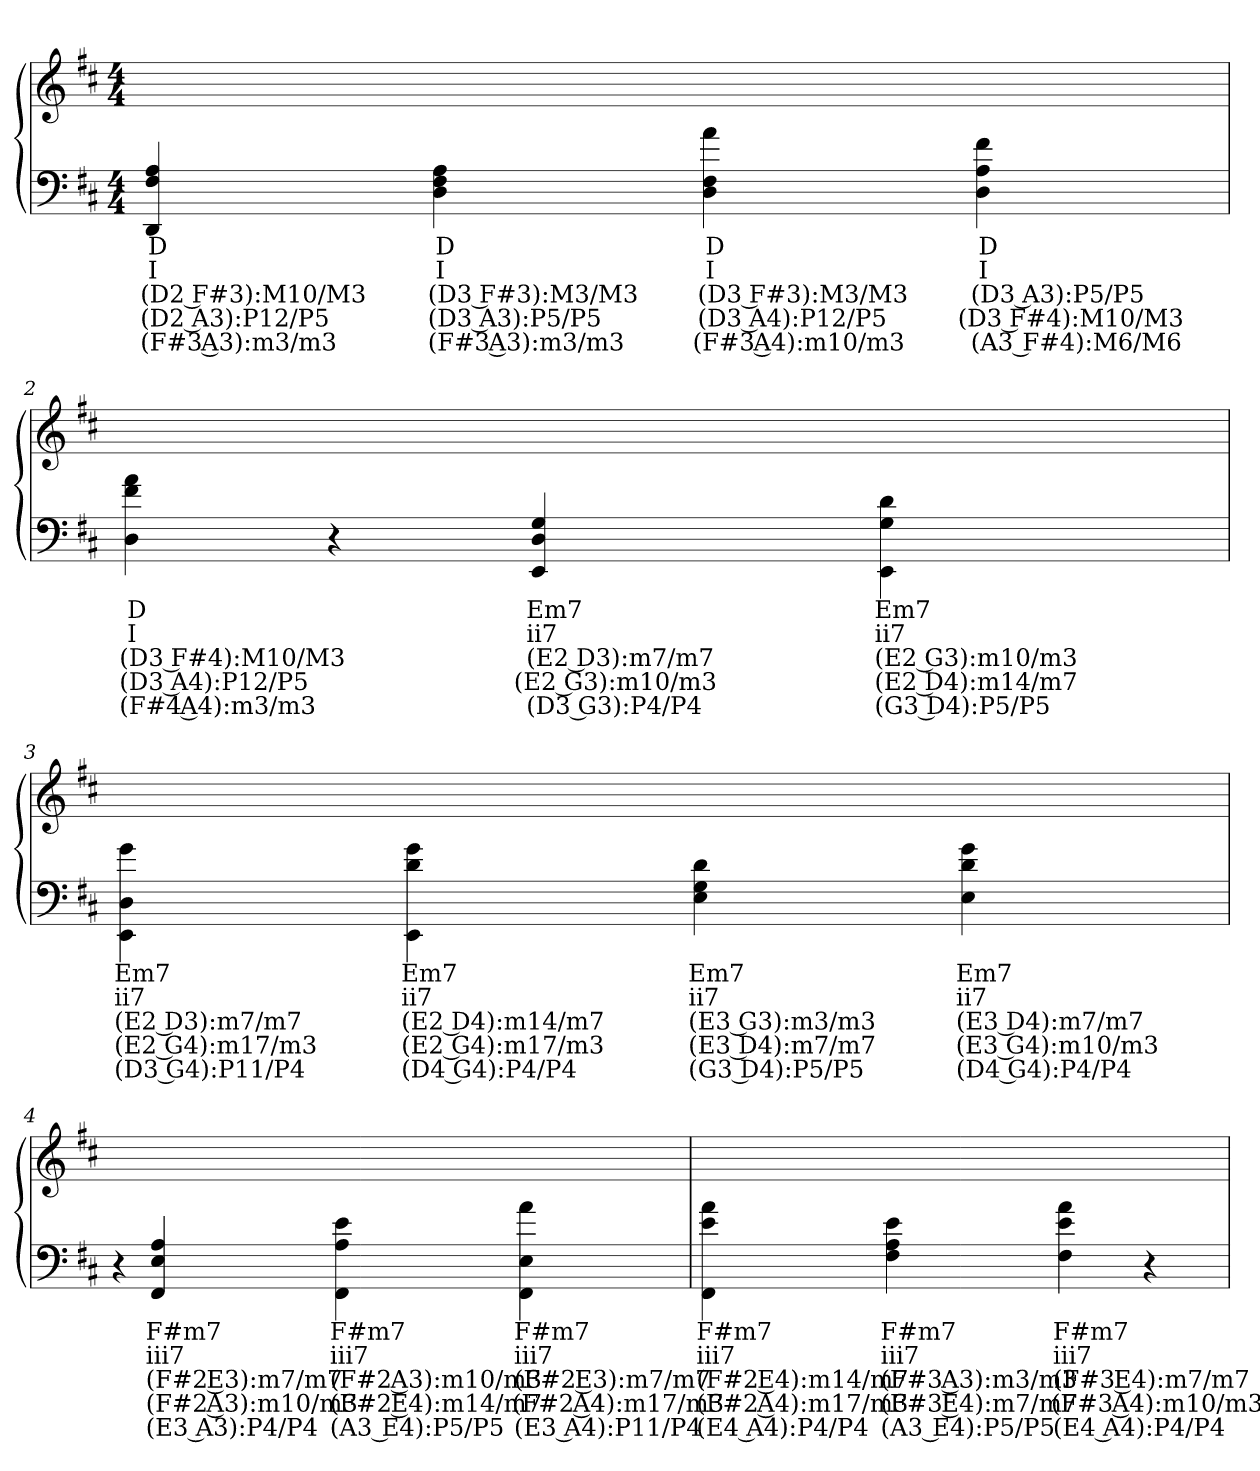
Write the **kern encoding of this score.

**kern	**text	**text	**text	**text	**text	**kern
*part2	*part2	*part2	*part2	*part2	*part2	*part1
*staff2	*staff2	*staff2	*staff2	*staff2	*staff2	*staff1
*clefF4	*	*	*	*	*	*clefG2
*k[f#c#]	*	*	*	*	*	*k[f#c#]
*D:	*	*	*	*	*	*D:
*M4/4	*	*	*	*	*	*M4/4
*MM60	*	*	*	*	*	*MM60
=1	=1	=1	=1	=1	=1	=1
4DD 4F# 4A	D	I	(D2 F#3):M10/M3	(D2 A3):P12/P5	(F#3 A3):m3/m3	1ryy
4D 4F# 4A	D	I	(D3 F#3):M3/M3	(D3 A3):P5/P5	(F#3 A3):m3/m3	.
4D 4F# 4a	D	I	(D3 F#3):M3/M3	(D3 A4):P12/P5	(F#3 A4):m10/m3	.
4D 4A 4f#	D	I	(D3 A3):P5/P5	(D3 F#4):M10/M3	(A3 F#4):M6/M6	.
=2	=2	=2	=2	=2	=2	=2
4D 4f# 4a	D	I	(D3 F#4):M10/M3	(D3 A4):P12/P5	(F#4 A4):m3/m3	1ryy
4r	.	.	.	.	.	.
4EE 4D 4G	Em7	ii7	(E2 D3):m7/m7	(E2 G3):m10/m3	(D3 G3):P4/P4	.
4EE 4G 4d	Em7	ii7	(E2 G3):m10/m3	(E2 D4):m14/m7	(G3 D4):P5/P5	.
=3	=3	=3	=3	=3	=3	=3
4EE 4D 4g	Em7	ii7	(E2 D3):m7/m7	(E2 G4):m17/m3	(D3 G4):P11/P4	1ryy
4EE 4d 4g	Em7	ii7	(E2 D4):m14/m7	(E2 G4):m17/m3	(D4 G4):P4/P4	.
4E 4G 4d	Em7	ii7	(E3 G3):m3/m3	(E3 D4):m7/m7	(G3 D4):P5/P5	.
4E 4d 4g	Em7	ii7	(E3 D4):m7/m7	(E3 G4):m10/m3	(D4 G4):P4/P4	.
=4	=4	=4	=4	=4	=4	=4
4r	.	.	.	.	.	1ryy
4FF# 4E 4A	F#m7	iii7	(F#2 E3):m7/m7	(F#2 A3):m10/m3	(E3 A3):P4/P4	.
4FF# 4A 4e	F#m7	iii7	(F#2 A3):m10/m3	(F#2 E4):m14/m7	(A3 E4):P5/P5	.
4FF# 4E 4a	F#m7	iii7	(F#2 E3):m7/m7	(F#2 A4):m17/m3	(E3 A4):P11/P4	.
=5	=5	=5	=5	=5	=5	=5
4FF# 4e 4a	F#m7	iii7	(F#2 E4):m14/m7	(F#2 A4):m17/m3	(E4 A4):P4/P4	1ryy
4F# 4A 4e	F#m7	iii7	(F#3 A3):m3/m3	(F#3 E4):m7/m7	(A3 E4):P5/P5	.
4F# 4e 4a	F#m7	iii7	(F#3 E4):m7/m7	(F#3 A4):m10/m3	(E4 A4):P4/P4	.
4r	.	.	.	.	.	.
=	=	=	=	=	=	=
*-	*-	*-	*-	*-	*-	*-
